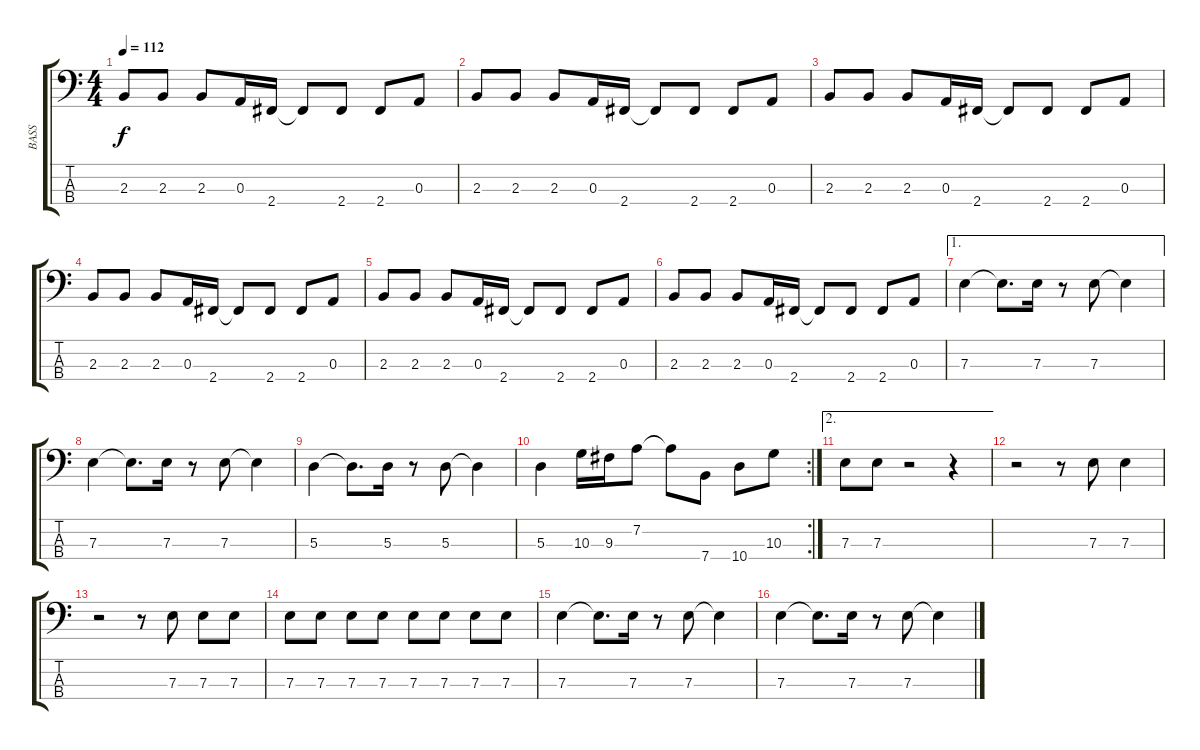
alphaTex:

\track ("BASS" "BASS") {instrument electricbassfinger}
\staff {score tabs}
\tuning (G2 D2 A1 E1) {hide}
\ts (4 4)
\tempo 112
\clef f4
\ks c
2.3.8{dy f} 2.3.8 2.3.8 0.3.16 2.4.16 2.4{t}.8 2.4.8 2.4.8 0.3.8 |
2.3.8 2.3.8 2.3.8 0.3.16 2.4.16 2.4{t}.8 2.4.8 2.4.8 0.3.8 |
2.3.8 2.3.8 2.3.8 0.3.16 2.4.16 2.4{t}.8 2.4.8 2.4.8 0.3.8 |
2.3.8 2.3.8 2.3.8 0.3.16 2.4.16 2.4{t}.8 2.4.8 2.4.8 0.3.8 |
2.3.8 2.3.8 2.3.8 0.3.16 2.4.16 2.4{t}.8 2.4.8 2.4.8 0.3.8 |
2.3.8 2.3.8 2.3.8 0.3.16 2.4.16 2.4{t}.8 2.4.8 2.4.8 0.3.8 |
\ae 1
7.3.4 7.3{t}.8{d} 7.3.16 r.8 7.3.8 7.3{t}.4 |
7.3.4 7.3{t}.8{d} 7.3.16 r.8 7.3.8 7.3{t}.4 |
5.3.4 5.3{t}.8{d} 5.3.16 r.8 5.3.8 5.3{t}.4 |
\rc 2
5.3.4 10.3.16 9.3.16 7.2.8 7.2{t}.8 7.4.8 10.4.8 10.3.8 |
\ae 2
7.3.8 7.3.8 r.2 r.4 |
r.2 r.8 7.3.8 7.3.4 |
r.2 r.8 7.3.8 7.3.8 7.3.8 |
7.3.8 7.3.8 7.3.8 7.3.8 7.3.8 7.3.8 7.3.8 7.3.8 |
7.3.4 7.3{t}.8{d} 7.3.16 r.8 7.3.8 7.3{t}.4 |
7.3.4 7.3{t}.8{d} 7.3.16 r.8 7.3.8 7.3{t}.4
